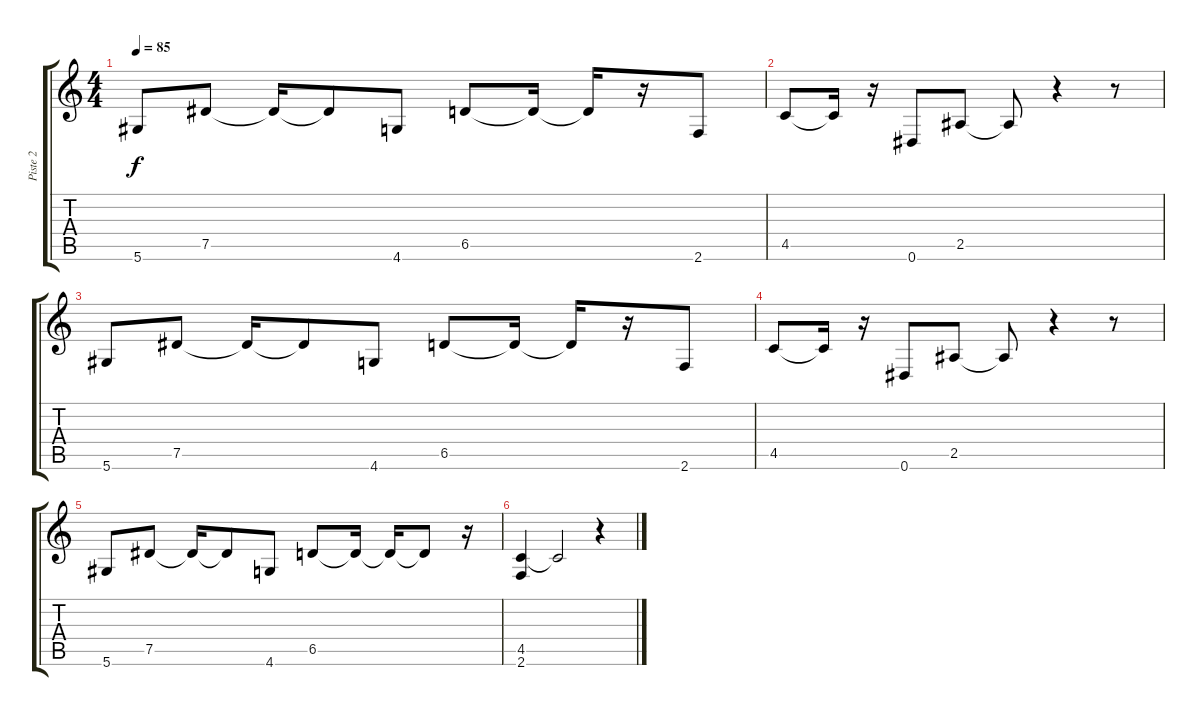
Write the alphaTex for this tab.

\track ("Piste 2" "Piste 2") {instrument electricguitarjazz}
\staff {score tabs}
\tuning (Eb4 Bb3 Gb3 Db3 Ab2 Eb2) {hide}
\ts (4 4)
\tempo 85
\clef g2
\ks c
5.6.8{dy f} 7.5.8 7.5{t}.16 7.5{t}.8 4.6.8 6.5.8 6.5{t}.16 6.5{t}.16 r.16 2.6.8 |
4.5.8 4.5{t}.16 r.16 0.6.8 2.5.8 2.5{t}.8 r.4 r.8 |
5.6.8 7.5.8 7.5{t}.16 7.5{t}.8 4.6.8 6.5.8 6.5{t}.16 6.5{t}.16 r.16 2.6.8 |
4.5.8 4.5{t}.16 r.16 0.6.8 2.5.8 2.5{t}.8 r.4 r.8 |
5.6.8 7.5.8 7.5{t}.16 7.5{t}.8 4.6.8 6.5.8 6.5{t}.16 6.5{t}.16 6.5{t}.8 r.16 |
(4.5 2.6).4 4.5{t}.2 r.4
